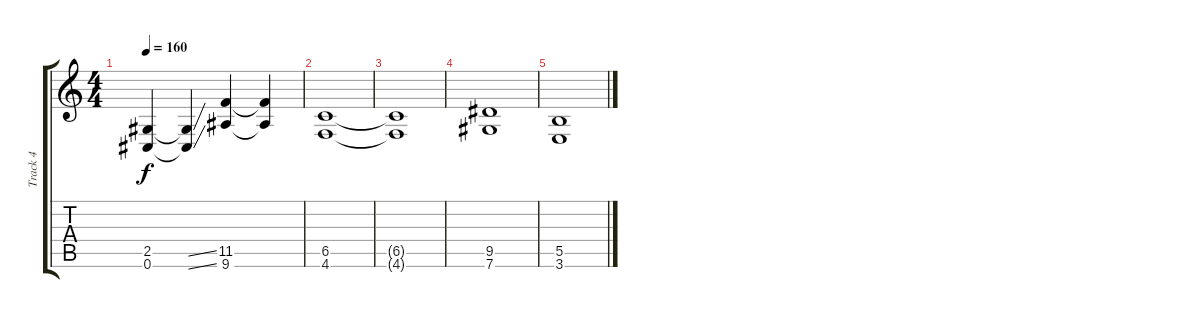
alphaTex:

\track ("Track 4" "Track 4") {instrument distortionguitar}
\staff {score tabs}
\tuning (Db4 Ab3 E3 B2 Gb2 Db2) {hide}
\ts (4 4)
\tempo 160
\clef g2
\ks c
(2.5 0.6).4{dy f} (2.5{ss t} 0.6{ss t}).4 (11.5 9.6).4 (11.5{t} 9.6{t}).4 |
(6.5 4.6).1 |
(6.5{t} 4.6{t}).1 |
(9.5 7.6).1 |
(5.5 3.6).1
